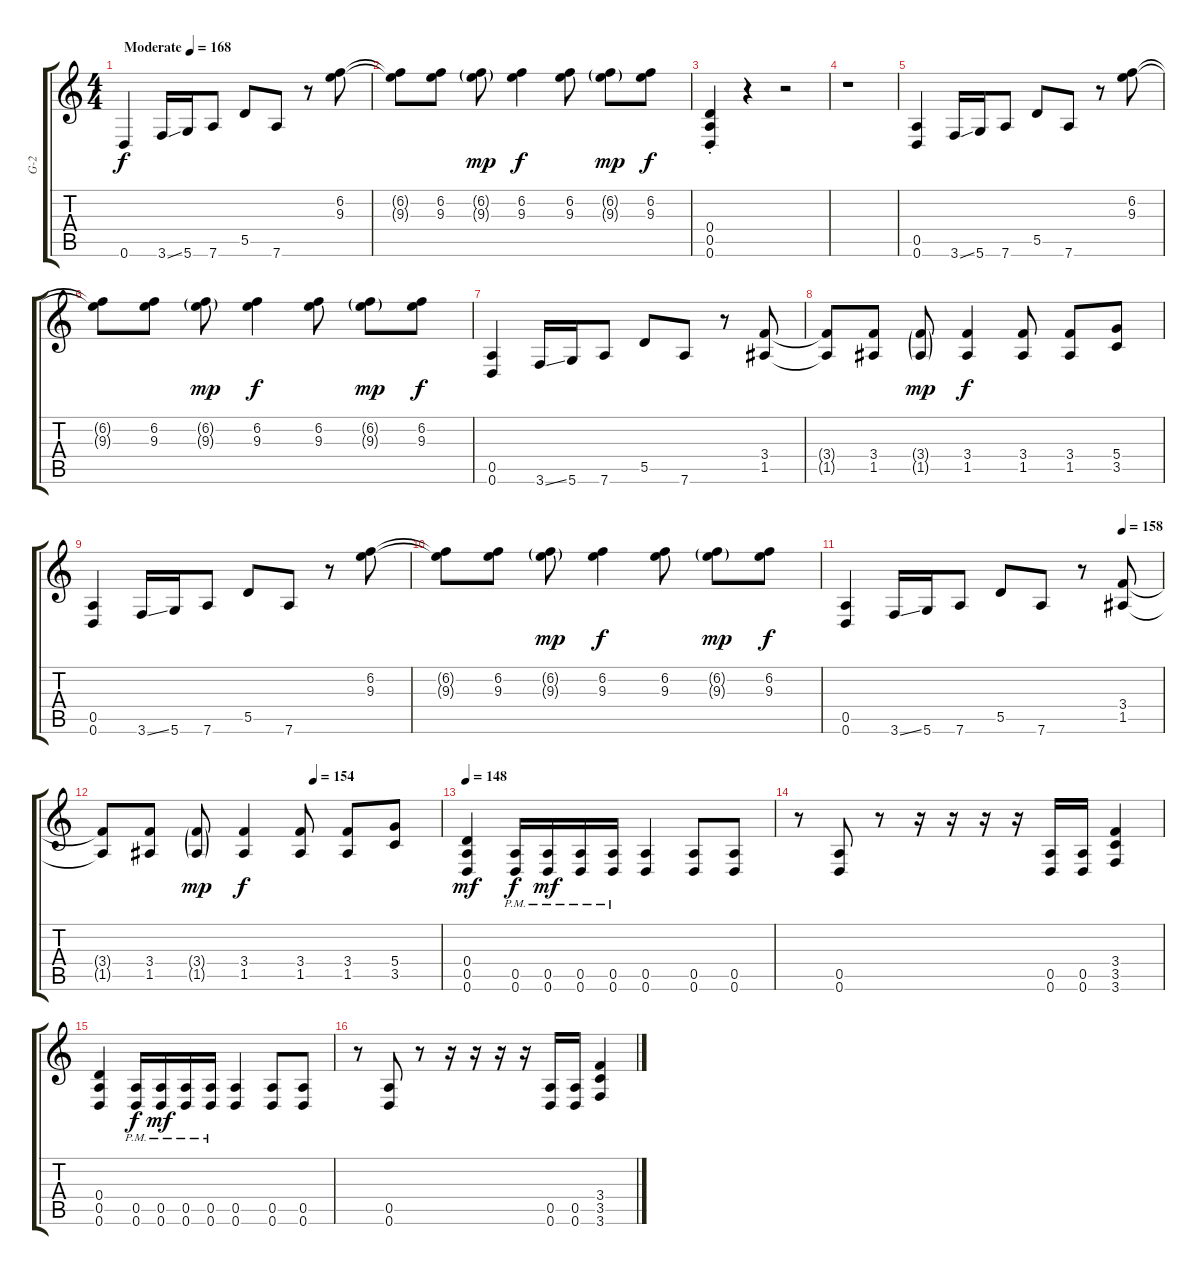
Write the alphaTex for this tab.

\track ("G-2" "G-2") {instrument distortionguitar}
\staff {score tabs}
\tuning (E4 B3 G3 D3 A2 D2) {hide}
\ts (4 4)
\tempo (168 "Moderate")
\clef g2
\ks c
0.6.4{dy f instrument distortionguitar} 3.6{ss}.16 5.6.16 7.6.8 5.5.8 7.6.8 r.8 (6.2 9.3).8 |
(6.2{t} 9.3{t}).8 (6.2 9.3).8 (6.2{g} 9.3{g}).8{dy mp} (6.2 9.3).4{dy f} (6.2 9.3).8 (6.2{g} 9.3{g}).8{dy mp} (6.2 9.3).8{dy f} |
(0.4{st} 0.5{st} 0.6{st}).4 r.4 r.2 |
r.1 |
(0.5 0.6).4 3.6{ss}.16 5.6.16 7.6.8 5.5.8 7.6.8 r.8 (6.2 9.3).8 |
(6.2{t} 9.3{t}).8 (6.2 9.3).8 (6.2{g} 9.3{g}).8{dy mp} (6.2 9.3).4{dy f} (6.2 9.3).8 (6.2{g} 9.3{g}).8{dy mp} (6.2 9.3).8{dy f} |
(0.5 0.6).4 3.6{ss}.16 5.6.16 7.6.8 5.5.8 7.6.8 r.8 (3.4 1.5).8 |
(3.4{t} 1.5{t}).8 (3.4 1.5).8 (3.4{g} 1.5{g}).8{dy mp} (3.4 1.5).4{dy f} (3.4 1.5).8 (3.4 1.5).8 (5.4 3.5).8 |
(0.5 0.6).4 3.6{ss}.16 5.6.16 7.6.8 5.5.8 7.6.8 r.8 (6.2 9.3).8 |
(6.2{t} 9.3{t}).8 (6.2 9.3).8 (6.2{g} 9.3{g}).8{dy mp} (6.2 9.3).4{dy f} (6.2 9.3).8 (6.2{g} 9.3{g}).8{dy mp} (6.2 9.3).8{dy f} |
\tempo (158 0.875)
(0.5 0.6).4 3.6{ss}.16 5.6.16 7.6.8 5.5.8 7.6.8 r.8 (3.4 1.5).8 |
\tempo (154 0.625)
(3.4{t} 1.5{t}).8 (3.4 1.5).8 (3.4{g} 1.5{g}).8{dy mp} (3.4 1.5).4{dy f} (3.4 1.5).8 (3.4 1.5).8 (5.4 3.5).8 |
\tempo 148
(0.4 0.5 0.6).4{dy mf} (0.5{pm} 0.6{pm}).16{dy f} (0.5{pm} 0.6{pm}).16{dy mf} (0.5{pm} 0.6{pm}).16 (0.5{pm} 0.6{pm}).16 (0.5 0.6).4 (0.5 0.6).8 (0.5 0.6).8 |
r.8 (0.5 0.6).8 r.8 r.16 r.16 r.16 r.16 (0.5 0.6).16 (0.5 0.6).16 (3.4 3.5 3.6).4 |
(0.4 0.5 0.6).4 (0.5{pm} 0.6{pm}).16{dy f} (0.5{pm} 0.6{pm}).16{dy mf} (0.5{pm} 0.6{pm}).16 (0.5{pm} 0.6{pm}).16 (0.5 0.6).4 (0.5 0.6).8 (0.5 0.6).8 |
r.8 (0.5 0.6).8 r.8 r.16 r.16 r.16 r.16 (0.5 0.6).16 (0.5 0.6).16 (3.4 3.5 3.6).4
